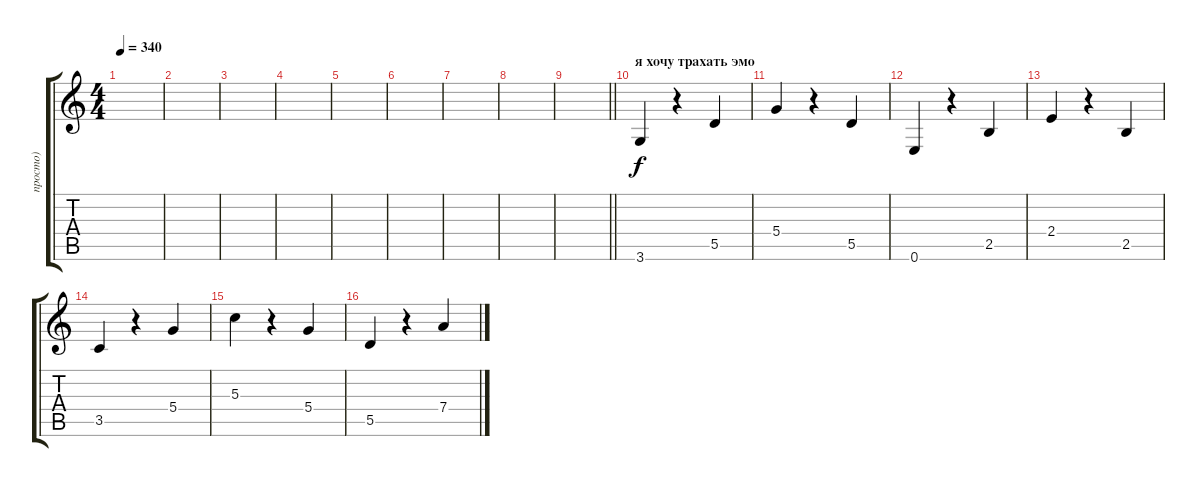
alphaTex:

\track ("просто)" "просто)") {instrument distortionguitar}
\staff {score tabs}
\tuning (E4 B3 G3 D3 A2 E2) {hide}
\ts (4 4)
\tempo 340
\clef g2
\ks c
|
|
|
|
|
|
|
|
\barLineRight lightlight
|
\section ("" "я хочу трахать эмо")
3.6.4 r.4 5.5.4 |
5.4.4 r.4 5.5.4 |
0.6.4 r.4 2.5.4 |
2.4.4 r.4 2.5.4 |
3.5.4 r.4 5.4.4 |
5.3.4 r.4 5.4.4 |
5.5.4 r.4 7.4.4
